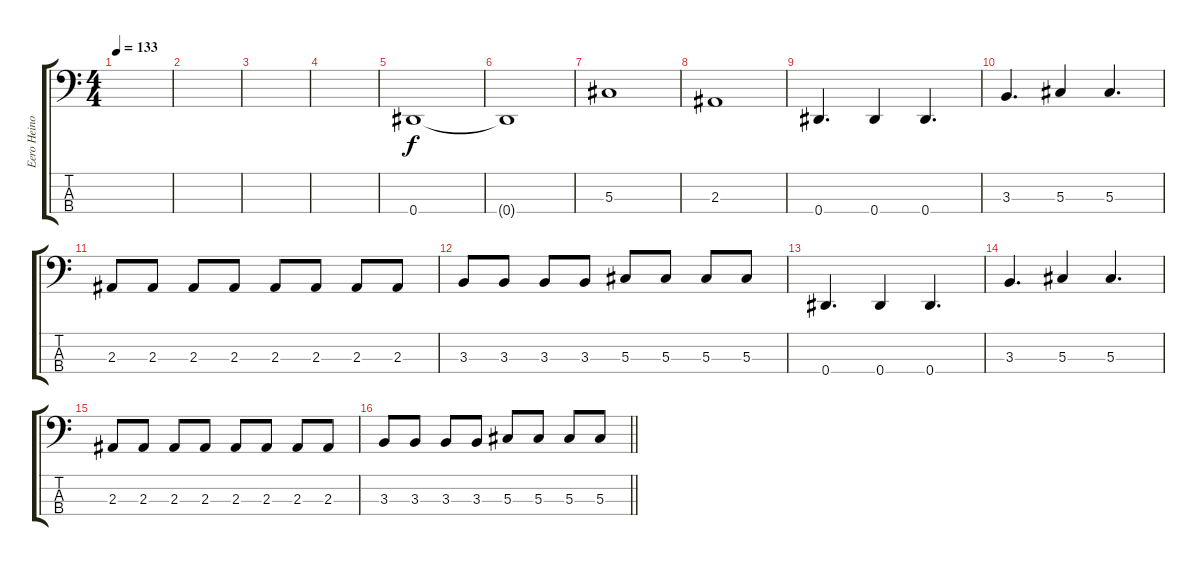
\track ("Eero Heinonen - Bass Guitar" "Eero Heino") {instrument electricbassfinger}
\staff {score tabs}
\tuning (Gb2 Db2 Ab1 Eb1) {hide}
\ts (4 4)
\tempo 133
\clef f4
\ks c
|
|
|
|
0.4.1 |
0.4{t}.1 |
5.3.1 |
2.3.1 |
0.4.4{d} 0.4.4 0.4.4{d} |
3.3.4{d} 5.3.4 5.3.4{d} |
2.3.8 2.3.8 2.3.8 2.3.8 2.3.8 2.3.8 2.3.8 2.3.8 |
3.3.8 3.3.8 3.3.8 3.3.8 5.3.8 5.3.8 5.3.8 5.3.8 |
0.4.4{d} 0.4.4 0.4.4{d} |
3.3.4{d} 5.3.4 5.3.4{d} |
2.3.8 2.3.8 2.3.8 2.3.8 2.3.8 2.3.8 2.3.8 2.3.8 |
\barLineRight lightlight
3.3.8 3.3.8 3.3.8 3.3.8 5.3.8 5.3.8 5.3.8 5.3.8
